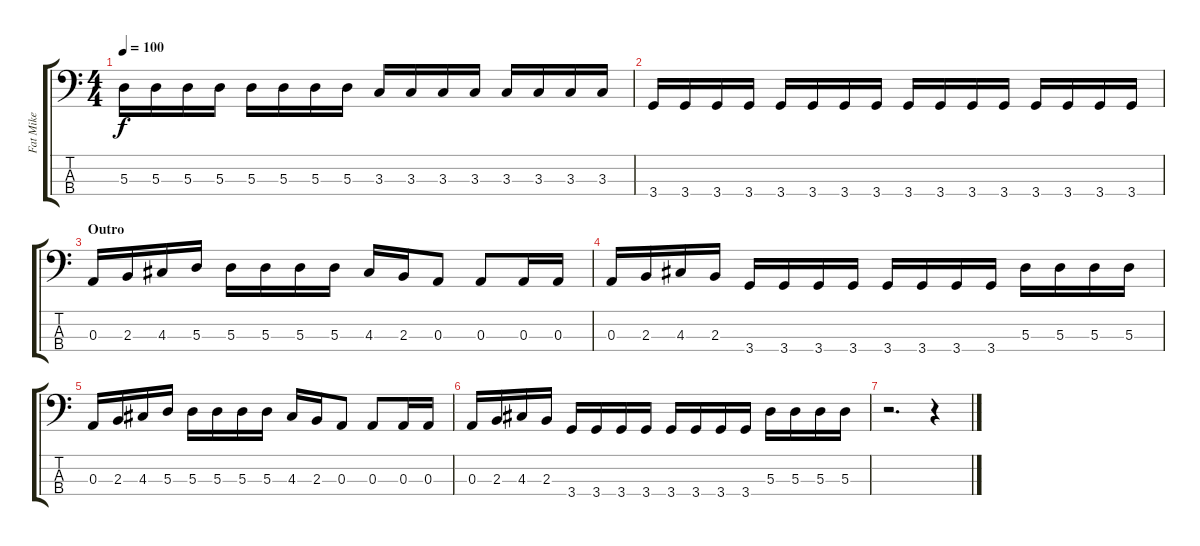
\track ("Fat Mike" "Fat Mike") {instrument electricbasspick}
\staff {score tabs}
\tuning (G2 D2 A1 E1) {hide}
\ts (4 4)
\tempo 100
\clef f4
\ks c
5.3.16{dy f} 5.3.16 5.3.16 5.3.16 5.3.16 5.3.16 5.3.16 5.3.16 3.3.16 3.3.16 3.3.16 3.3.16 3.3.16 3.3.16 3.3.16 3.3.16 |
3.4.16 3.4.16 3.4.16 3.4.16 3.4.16 3.4.16 3.4.16 3.4.16 3.4.16 3.4.16 3.4.16 3.4.16 3.4.16 3.4.16 3.4.16 3.4.16 |
\section ("" "Outro")
0.3.16 2.3.16 4.3.16 5.3.16 5.3.16 5.3.16 5.3.16 5.3.16 4.3.16 2.3.16 0.3.8 0.3.8 0.3.16 0.3.16 |
0.3.16 2.3.16 4.3.16 2.3.16 3.4.16 3.4.16 3.4.16 3.4.16 3.4.16 3.4.16 3.4.16 3.4.16 5.3.16 5.3.16 5.3.16 5.3.16 |
0.3.16 2.3.16 4.3.16 5.3.16 5.3.16 5.3.16 5.3.16 5.3.16 4.3.16 2.3.16 0.3.8 0.3.8 0.3.16 0.3.16 |
0.3.16 2.3.16 4.3.16 2.3.16 3.4.16 3.4.16 3.4.16 3.4.16 3.4.16 3.4.16 3.4.16 3.4.16 5.3.16 5.3.16 5.3.16 5.3.16 |
r.2{d} r.4
